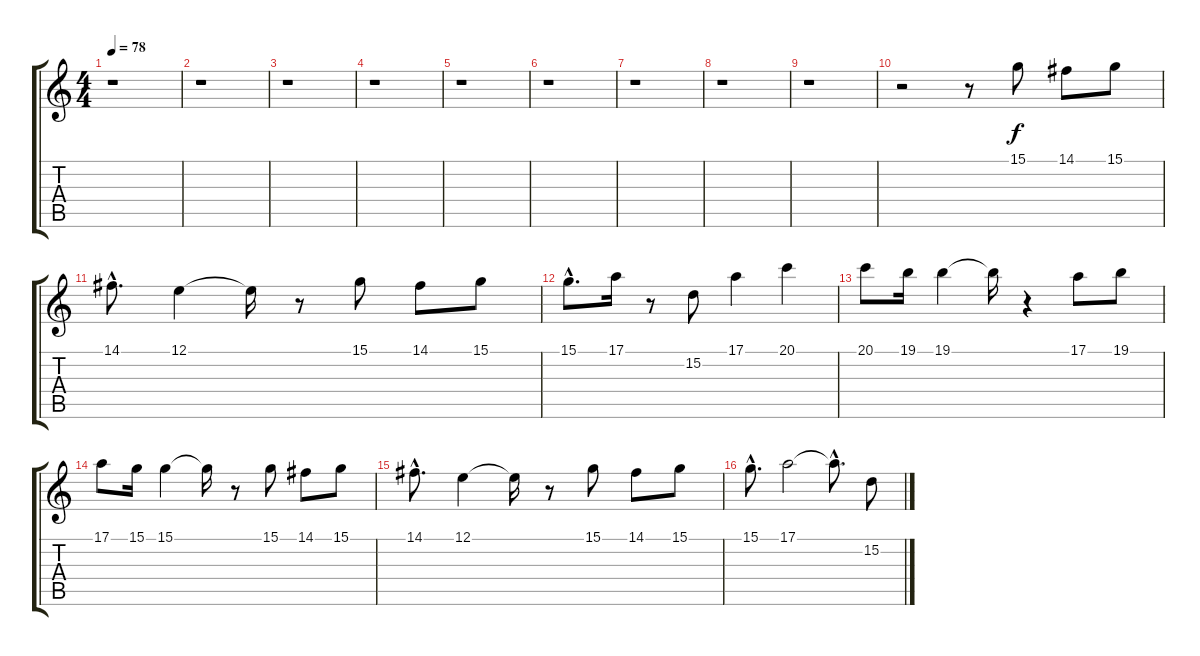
\track "" {instrument reedorgan}
\staff {score tabs}
\tuning (E4 B3 G3 D3 A2 E2) {hide}
\ts (4 4)
\tempo 78
\clef g2
\ks c
r.1{dy f} |
r.1 |
r.1 |
r.1 |
r.1 |
r.1 |
r.1 |
r.1 |
r.1 |
r.2 r.8 15.1.8 14.1.8 15.1.8 |
14.1{hac}.8{d} 12.1.4 12.1{t}.16 r.8 15.1.8 14.1.8 15.1.8 |
15.1{hac}.8{d} 17.1.16 r.8 15.2.8 17.1.4 20.1.4 |
20.1.8 19.1.16 19.1.4 19.1{t}.16 r.4 17.1.8 19.1.8 |
17.1.8 15.1.16 15.1.4 15.1{t}.16 r.8 15.1.8 14.1.8 15.1.8 |
14.1{hac}.8{d} 12.1.4 12.1{t}.16 r.8 15.1.8 14.1.8 15.1.8 |
15.1{hac}.8{d} 17.1.2 17.1{hac t}.8{d} 15.2.8
